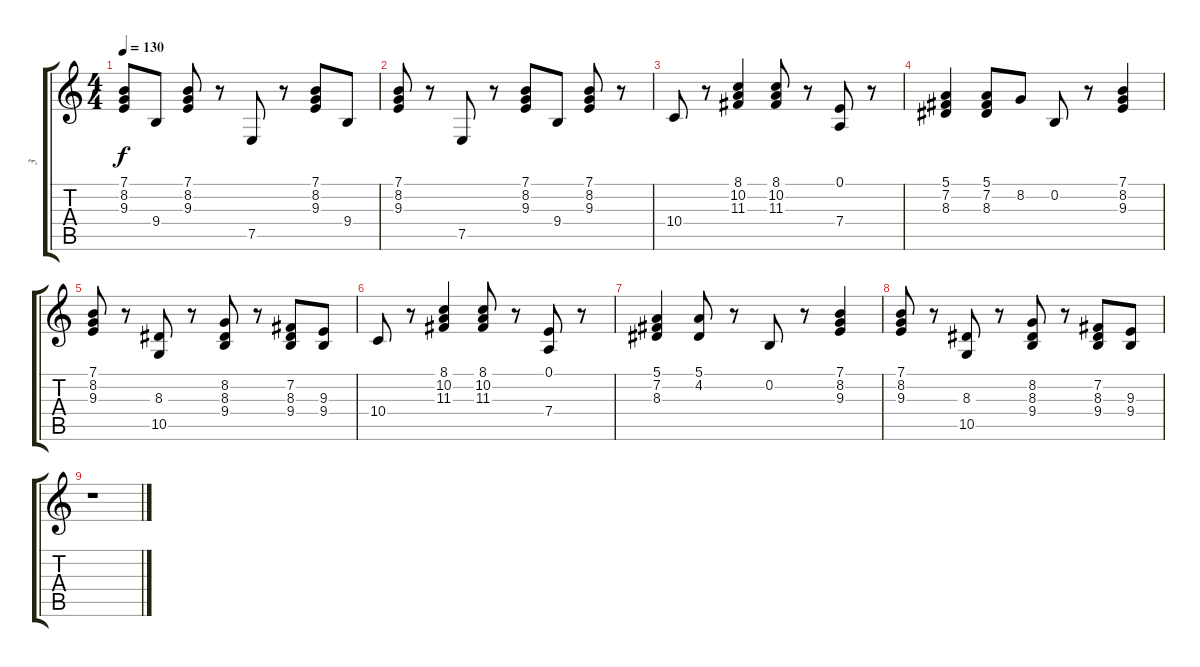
\track ("3" "3") {instrument brightacousticpiano}
\staff {score tabs}
\tuning (E4 B3 G3 D3 A2 E2) {hide}
\ts (4 4)
\tempo 130
\clef g2
\ks c
(7.1 8.2 9.3).8{dy f} 9.4.8 (7.1 8.2 9.3).8 r.8 7.5.8 r.8 (7.1 8.2 9.3).8 9.4.8 |
(7.1 8.2 9.3).8 r.8 7.5.8 r.8 (7.1 8.2 9.3).8 9.4.8 (7.1 8.2 9.3).8 r.8 |
10.4.8 r.8 (8.1 10.2 11.3).4 (8.1 10.2 11.3).8 r.8 (0.1 7.4).8 r.8 |
(5.1 7.2 8.3).4 (5.1 7.2 8.3).8 8.2.8 0.2.8 r.8 (7.1 8.2 9.3).4 |
(7.1 8.2 9.3).8 r.8 (8.3 10.5).8 r.8 (8.2 8.3 9.4).8 r.8 (7.2 8.3 9.4).8 (9.3 9.4).8 |
10.4.8 r.8 (8.1 10.2 11.3).4 (8.1 10.2 11.3).8 r.8 (0.1 7.4).8 r.8 |
(5.1 7.2 8.3).4 (5.1 4.2).8 r.8 0.2.8 r.8 (7.1 8.2 9.3).4 |
(7.1 8.2 9.3).8 r.8 (8.3 10.5).8 r.8 (8.2 8.3 9.4).8 r.8 (7.2 8.3 9.4).8 (9.3 9.4).8 |
r.1
